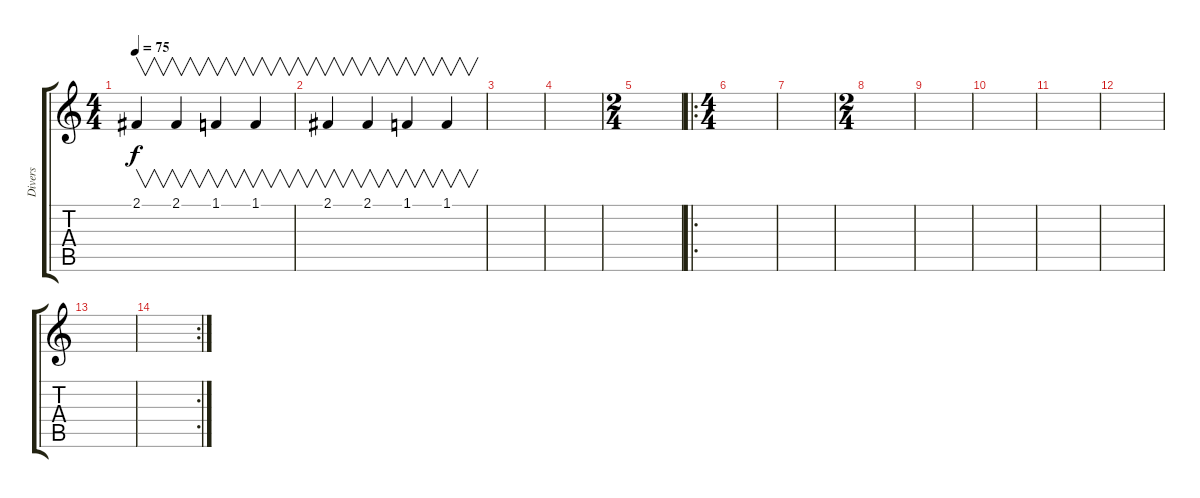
\track ("Divers" "Divers") {instrument glockenspiel}
\staff {score tabs}
\tuning (E4 B3 G3 D3 A2 E2) {hide}
\ts (4 4)
\tempo 75
\clef g2
\ks c
2.1.4{v dy f instrument glockenspiel} 2.1.4{v} 1.1.4{v} 1.1.4{v} |
2.1.4{v} 2.1.4{v} 1.1.4{v} 1.1.4{v} |
|
|
\ts (2 4)
|
\ro
\ts (4 4)
|
|
\ts (2 4)
|
|
|
|
|
|
\rc 2
